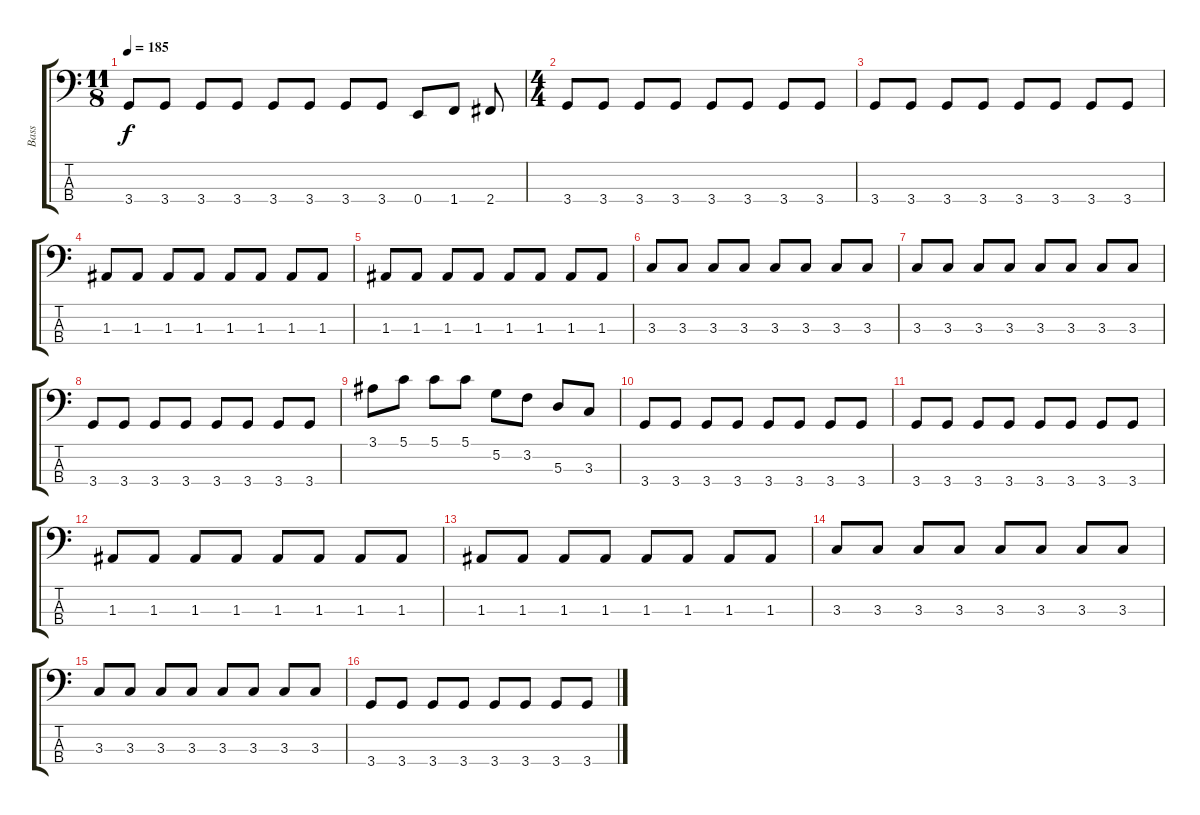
\track ("Bass" "Bass") {instrument electricbassfinger}
\staff {score tabs}
\tuning (G2 D2 A1 E1) {hide}
\ts (11 8)
\tempo 185
\clef f4
\ks c
3.4.8{dy f} 3.4.8 3.4.8 3.4.8 3.4.8 3.4.8 3.4.8 3.4.8 0.4.8 1.4.8 2.4.8 |
\ts (4 4)
3.4.8 3.4.8 3.4.8 3.4.8 3.4.8 3.4.8 3.4.8 3.4.8 |
3.4.8 3.4.8 3.4.8 3.4.8 3.4.8 3.4.8 3.4.8 3.4.8 |
1.3.8 1.3.8 1.3.8 1.3.8 1.3.8 1.3.8 1.3.8 1.3.8 |
1.3.8 1.3.8 1.3.8 1.3.8 1.3.8 1.3.8 1.3.8 1.3.8 |
3.3.8 3.3.8 3.3.8 3.3.8 3.3.8 3.3.8 3.3.8 3.3.8 |
3.3.8 3.3.8 3.3.8 3.3.8 3.3.8 3.3.8 3.3.8 3.3.8 |
3.4.8 3.4.8 3.4.8 3.4.8 3.4.8 3.4.8 3.4.8 3.4.8 |
3.1.8 5.1.8 5.1.8 5.1.8 5.2.8 3.2.8 5.3.8 3.3.8 |
3.4.8 3.4.8 3.4.8 3.4.8 3.4.8 3.4.8 3.4.8 3.4.8 |
3.4.8 3.4.8 3.4.8 3.4.8 3.4.8 3.4.8 3.4.8 3.4.8 |
1.3.8 1.3.8 1.3.8 1.3.8 1.3.8 1.3.8 1.3.8 1.3.8 |
1.3.8 1.3.8 1.3.8 1.3.8 1.3.8 1.3.8 1.3.8 1.3.8 |
3.3.8 3.3.8 3.3.8 3.3.8 3.3.8 3.3.8 3.3.8 3.3.8 |
3.3.8 3.3.8 3.3.8 3.3.8 3.3.8 3.3.8 3.3.8 3.3.8 |
3.4.8 3.4.8 3.4.8 3.4.8 3.4.8 3.4.8 3.4.8 3.4.8
